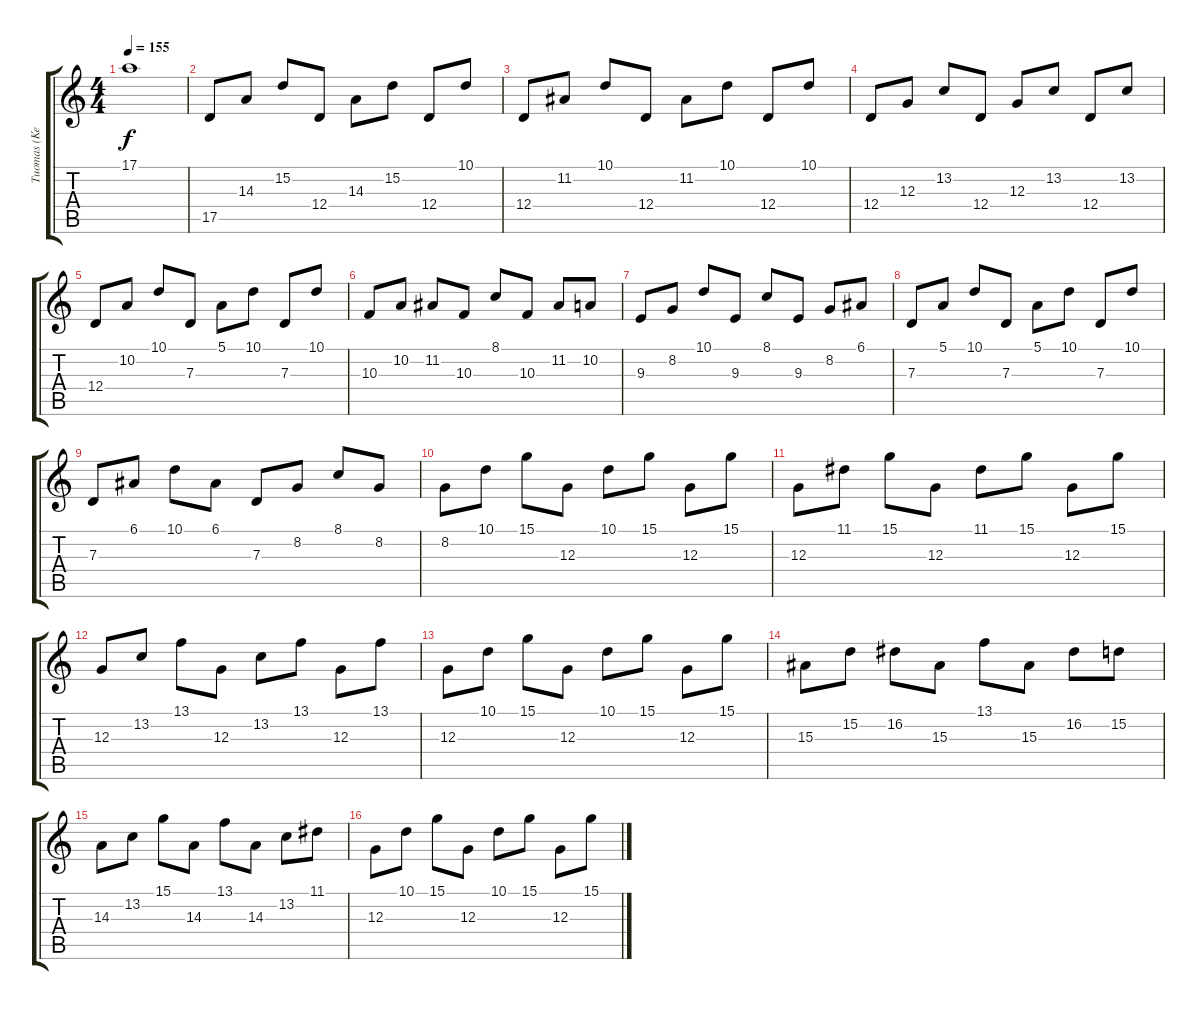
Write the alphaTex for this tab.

\track ("Tuomas (Keyboards)" "Tuomas (Ke") {instrument tremolostrings}
\staff {score tabs}
\tuning (E4 B3 G3 D3 A2 E2) {hide}
\ts (4 4)
\tempo 155
\clef g2
\ks c
17.1.1{dy f} |
17.5.8 14.3.8 15.2.8 12.4.8 14.3.8 15.2.8 12.4.8 10.1.8 |
12.4.8 11.2.8 10.1.8 12.4.8 11.2.8 10.1.8 12.4.8 10.1.8 |
12.4.8 12.3.8 13.2.8 12.4.8 12.3.8 13.2.8 12.4.8 13.2.8 |
12.4.8 10.2.8 10.1.8 7.3.8 5.1.8 10.1.8 7.3.8 10.1.8 |
10.3.8 10.2.8 11.2.8 10.3.8 8.1.8 10.3.8 11.2.8 10.2.8 |
9.3.8 8.2.8 10.1.8 9.3.8 8.1.8 9.3.8 8.2.8 6.1.8 |
7.3.8 5.1.8 10.1.8 7.3.8 5.1.8 10.1.8 7.3.8 10.1.8 |
7.3.8 6.1.8 10.1.8 6.1.8 7.3.8 8.2.8 8.1.8 8.2.8 |
8.2.8 10.1.8 15.1.8 12.3.8 10.1.8 15.1.8 12.3.8 15.1.8 |
12.3.8 11.1.8 15.1.8 12.3.8 11.1.8 15.1.8 12.3.8 15.1.8 |
12.3.8 13.2.8 13.1.8 12.3.8 13.2.8 13.1.8 12.3.8 13.1.8 |
12.3.8 10.1.8 15.1.8 12.3.8 10.1.8 15.1.8 12.3.8 15.1.8 |
15.3.8 15.2.8 16.2.8 15.3.8 13.1.8 15.3.8 16.2.8 15.2.8 |
14.3.8 13.2.8 15.1.8 14.3.8 13.1.8 14.3.8 13.2.8 11.1.8 |
12.3.8 10.1.8 15.1.8 12.3.8 10.1.8 15.1.8 12.3.8 15.1.8
